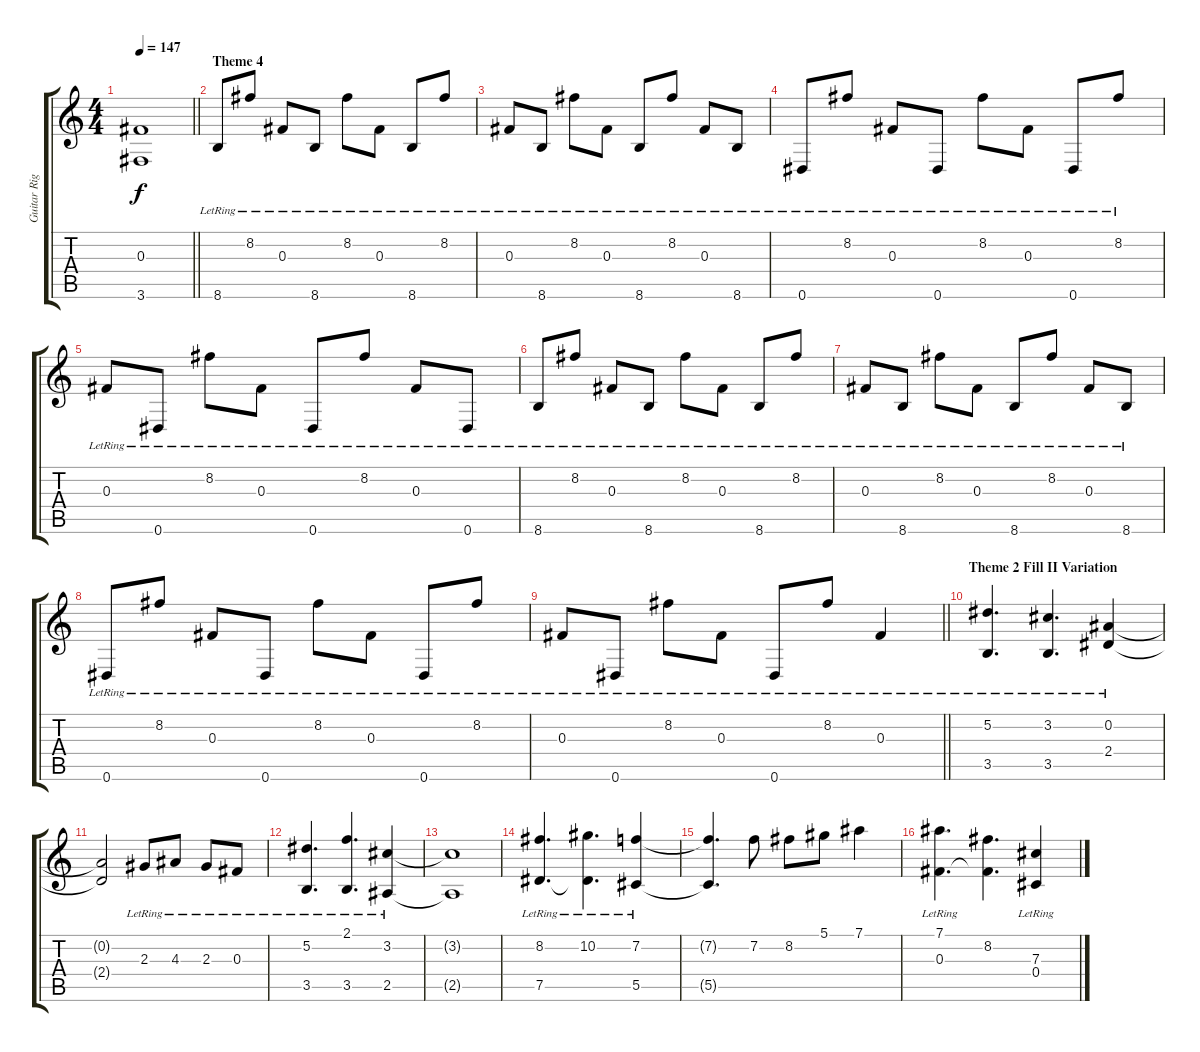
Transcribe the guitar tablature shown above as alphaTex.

\track ("Guitar Right" "Guitar Rig") {instrument acousticguitarsteel}
\staff {score tabs}
\tuning (Eb4 Bb3 Gb3 Db3 Ab2 Eb2) {hide}
\ts (4 4)
\tempo 147
\clef g2
\barLineRight lightlight
\ks c
(0.3{t} 3.6{t}).1{dy f} |
\section ("" "Theme 4")
8.6{lr}.8 8.2{lr}.8 0.3{lr}.8 8.6{lr}.8 8.2{lr}.8 0.3{lr}.8 8.6{lr}.8 8.2{lr}.8 |
0.3{lr}.8 8.6{lr}.8 8.2{lr}.8 0.3{lr}.8 8.6{lr}.8 8.2{lr}.8 0.3{lr}.8 8.6{lr}.8 |
0.6{lr}.8 8.2{lr}.8 0.3{lr}.8 0.6{lr}.8 8.2{lr}.8 0.3{lr}.8 0.6{lr}.8 8.2{lr}.8 |
0.3{lr}.8 0.6{lr}.8 8.2{lr}.8 0.3{lr}.8 0.6{lr}.8 8.2{lr}.8 0.3{lr}.8 0.6{lr}.8 |
8.6{lr}.8 8.2{lr}.8 0.3{lr}.8 8.6{lr}.8 8.2{lr}.8 0.3{lr}.8 8.6{lr}.8 8.2{lr}.8 |
0.3{lr}.8 8.6{lr}.8 8.2{lr}.8 0.3{lr}.8 8.6{lr}.8 8.2{lr}.8 0.3{lr}.8 8.6{lr}.8 |
0.6{lr}.8 8.2{lr}.8 0.3{lr}.8 0.6{lr}.8 8.2{lr}.8 0.3{lr}.8 0.6{lr}.8 8.2{lr}.8 |
\barLineRight lightlight
0.3{lr}.8 0.6{lr}.8 8.2{lr}.8 0.3{lr}.8 0.6{lr}.8 8.2{lr}.8 0.3{lr}.4 |
\section ("" "Theme 2 Fill II Variation")
(5.2{lr} 3.5{lr}).4{d} (3.2{lr} 3.5).4{d} (0.2{lr} 2.4{lr}).4 |
(0.2{t} 2.4{t}).2 2.3{lr}.8 4.3{lr}.8 2.3{lr}.8 0.3{lr}.8 |
(5.2{lr} 3.5{lr}).4{d} (2.1{lr} 3.5{lr}).4{d} (3.2{lr} 2.5{lr}).4 |
(3.2{t} 2.5{t}).1 |
(8.2{lr} 7.5{lr}).4{d} (10.2{lr} 7.5{t}).4{d} (7.2{lr} 5.5{lr}).4 |
(7.2{t} 5.5{t}).4{d} 7.2.8 8.2.8 5.1.8 7.1.4 |
(7.1{lr} 0.3).4{d} (8.2 0.3{t}).4{d} (7.3{lr} 0.4).4
